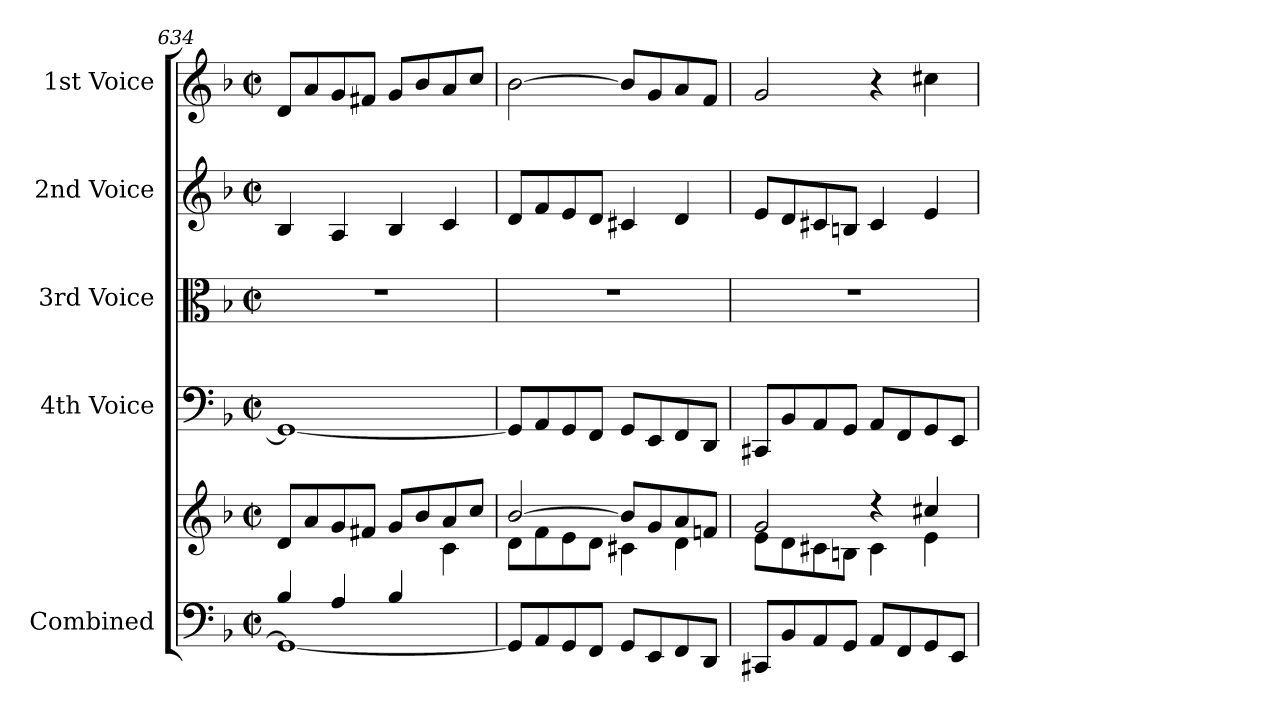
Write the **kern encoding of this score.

**kern	**kern	**kern	**kern	**kern	**kern
*part5	*part5	*part4	*part3	*part2	*part1
*staff6	*staff5	*staff4	*staff3	*staff2	*staff1
*I"Combined	*	*I"4th Voice	*I"3rd Voice	*I"2nd Voice	*I"1st Voice
*clefF4	*clefG2	*clefF4	*clefC3	*clefG2	*clefG2
*k[b-]	*k[b-]	*k[b-]	*k[b-]	*k[b-]	*k[b-]
*M2/2	*M2/2	*M2/2	*M2/2	*M2/2	*M2/2
*met(c|)	*met(c|)	*met(c|)	*met(c|)	*met(c|)	*met(c|)
=634	=634	=634	=634	=634	=634
*^	*^	*	*	*	*
4B-/	1GG_	8d/L	2.ryy	1GG_	1r	4B-/	8d/L
.	.	8a/	.	.	.	.	8a/
4A/	.	8g/	.	.	.	4A/	8g/
.	.	8f#X/J	.	.	.	.	8f#X/J
4B-/	.	8g/L	.	.	.	4B-/	8g/L
.	.	8b-/	.	.	.	.	8b-/
4ryy	.	8a/	4c\	.	.	4c/	8a/
.	.	8cc/J	.	.	.	.	8cc/J
*v	*v	*	*	*	*	*	*
!!LO:LB:g=z
=635	=635	=635	=635	=635	=635	=635
8GG/L]	[2b-/	8d\L	8GG/L]	1r	8d/L	[2b-\
8AA/	.	8f\	8AA/	.	8f/	.
8GG/	.	8e\	8GG/	.	8e/	.
8FF/J	.	8d\J	8FF/J	.	8d/J	.
8GG/L	8b-/L]	4c#X\	8GG/L	.	4c#X/	8b-/L]
8EE/	8g/	.	8EE/	.	.	8g/
8FF/	8a/	4d\	8FF/	.	4d/	8a/
8DD/J	8fn/J	.	8DD/J	.	.	8f/J
=636	=636	=636	=636	=636	=636	=636
8CC#X/L	2g/	8e\L	8CC#X/L	1r	8e/L	2g/
8BB-/	.	8d\	8BB-/	.	8d/	.
8AA/	.	8c#X\	8AA/	.	8c#X/	.
8GG/J	.	8Bn\J	8GG/J	.	8Bn/J	.
8AA/L	4r	4c#\	8AA/L	.	4c#/	4r
8FF/	.	.	8FF/	.	.	.
8GG/	4cc#X/	4e\	8GG/	.	4e/	4cc#X\
8EE/J	.	.	8EE/J	.	.	.
*	*v	*v	*	*	*	*
=	=	=	=	=	=
*-	*-	*-	*-	*-	*-
